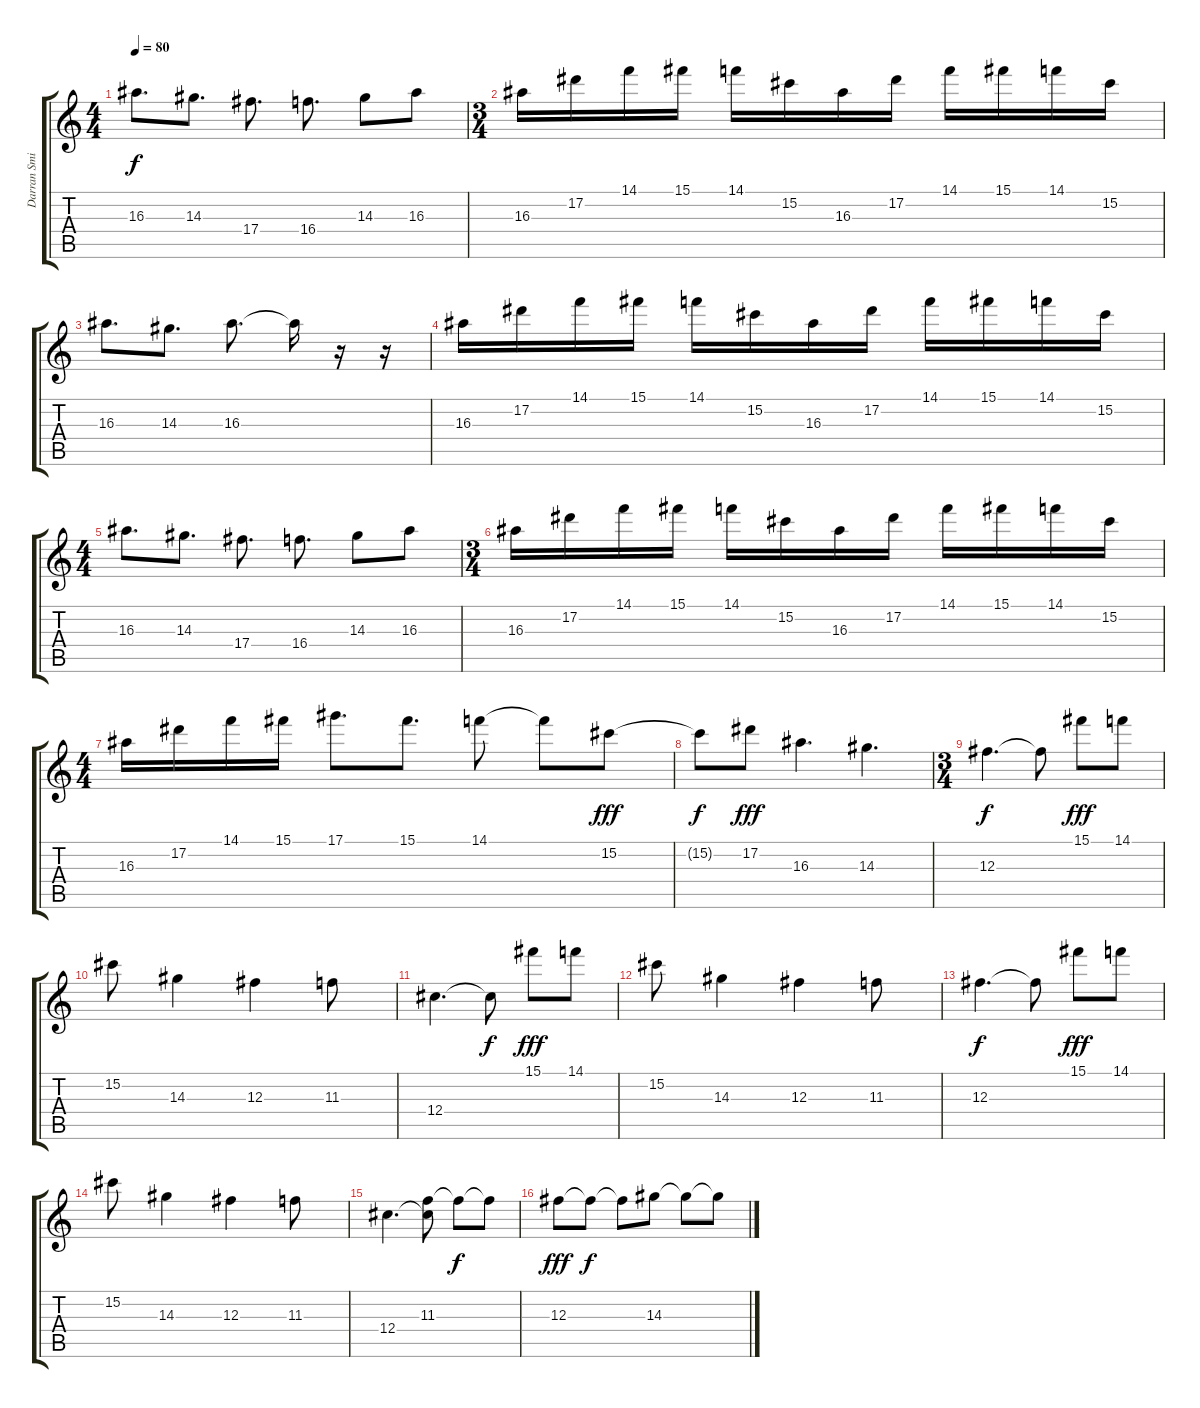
\track ("Darran Smith" "Darran Smi") {instrument distortionguitar}
\staff {score tabs}
\tuning (Eb4 Bb3 Gb3 Db3 Ab2 Db2) {hide}
\ts (4 4)
\tempo 80
\clef g2
\ks c
16.3.8{d dy f} 14.3.8{d} 17.4.8{d} 16.4.8{d} 14.3.8 16.3.8 |
\ts (3 4)
16.3.16 17.2.16 14.1.16 15.1.16 14.1.16 15.2.16 16.3.16 17.2.16 14.1.16 15.1.16 14.1.16 15.2.16 |
16.3.8{d} 14.3.8{d} 16.3.8{d} 16.3{t}.16 r.16 r.16 |
16.3.16 17.2.16 14.1.16 15.1.16 14.1.16 15.2.16 16.3.16 17.2.16 14.1.16 15.1.16 14.1.16 15.2.16 |
\ts (4 4)
16.3.8{d} 14.3.8{d} 17.4.8{d} 16.4.8{d} 14.3.8 16.3.8 |
\ts (3 4)
16.3.16 17.2.16 14.1.16 15.1.16 14.1.16 15.2.16 16.3.16 17.2.16 14.1.16 15.1.16 14.1.16 15.2.16 |
\ts (4 4)
16.3.16 17.2.16 14.1.16 15.1.16 17.1.8{d} 15.1.8{d} 14.1.8 14.1{t}.8 15.2.8{dy fff} |
15.2{t}.8{dy f} 17.2.8{dy fff} 16.3.4{d} 14.3.4{d} |
\ts (3 4)
12.3.4{d dy f} 12.3{t}.8 15.1.8{dy fff} 14.1.8 |
15.2.8 14.3.4 12.3.4 11.3.8 |
12.4.4{d} 12.4{t}.8{dy f} 15.1.8{dy fff} 14.1.8 |
15.2.8 14.3.4 12.3.4 11.3.8 |
12.3.4{d dy f} 12.3{t}.8 15.1.8{dy fff} 14.1.8 |
15.2.8 14.3.4 12.3.4 11.3.8 |
12.4.4{d} (11.3 12.4{t}).8 11.3{t}.8{dy f} 11.3{t}.8 |
12.3.8{dy fff} 12.3{t}.8{dy f} 12.3{t}.8 14.3.8 14.3{t}.8 14.3{t}.8
